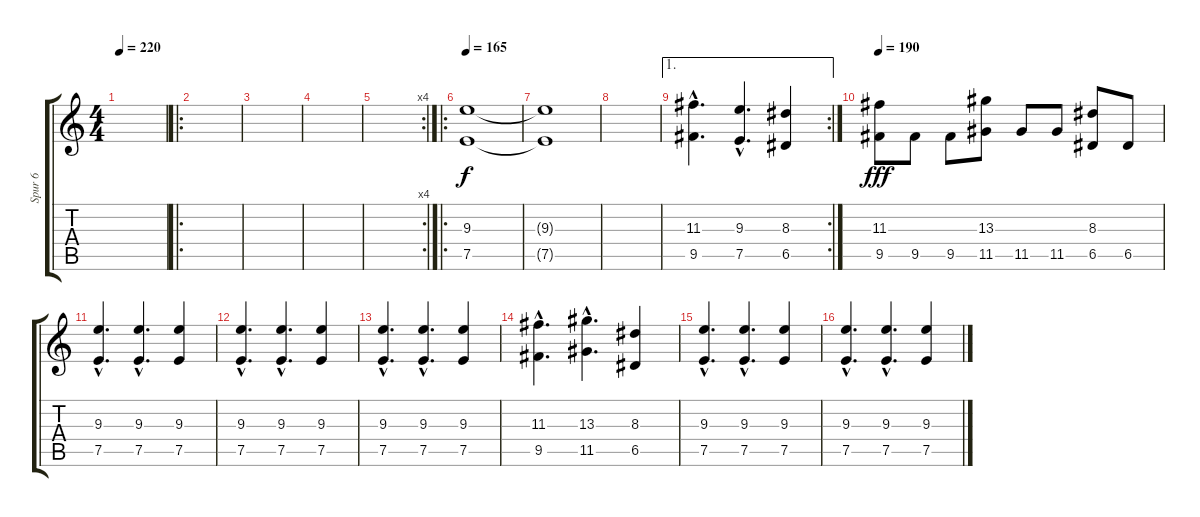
\track ("Spur 6" "Spur 6") {instrument distortionguitar}
\staff {score tabs}
\tuning (E4 B3 G3 D3 A2 E2) {hide}
\ts (4 4)
\tempo 220
\clef g2
\ks c
|
\ro
|
|
|
\rc 4
|
\ro
\tempo 165
(9.3 7.5).1 |
(9.3{t} 7.5{t}).1 |
|
\ae 1
\rc 2
(11.3{hac} 9.5{hac}).4{d} (9.3{hac} 7.5{hac}).4{d} (8.3 6.5).4 |
\tempo 190
(11.3 9.5).8{dy fff} 9.5.8 9.5.8 (13.3 11.5).8 11.5.8 11.5.8 (8.3 6.5).8 6.5.8 |
(9.3{hac} 7.5{hac}).4{d} (9.3{hac} 7.5{hac}).4{d} (9.3 7.5).4 |
(9.3{hac} 7.5{hac}).4{d} (9.3{hac} 7.5{hac}).4{d} (9.3 7.5).4 |
(9.3{hac} 7.5{hac}).4{d} (9.3{hac} 7.5{hac}).4{d} (9.3 7.5).4 |
(11.3{hac} 9.5{hac}).4{d} (13.3{hac} 11.5{hac}).4{d} (8.3 6.5).4 |
(9.3{hac} 7.5{hac}).4{d} (9.3{hac} 7.5{hac}).4{d} (9.3 7.5).4 |
(9.3{hac} 7.5{hac}).4{d} (9.3{hac} 7.5{hac}).4{d} (9.3 7.5).4
